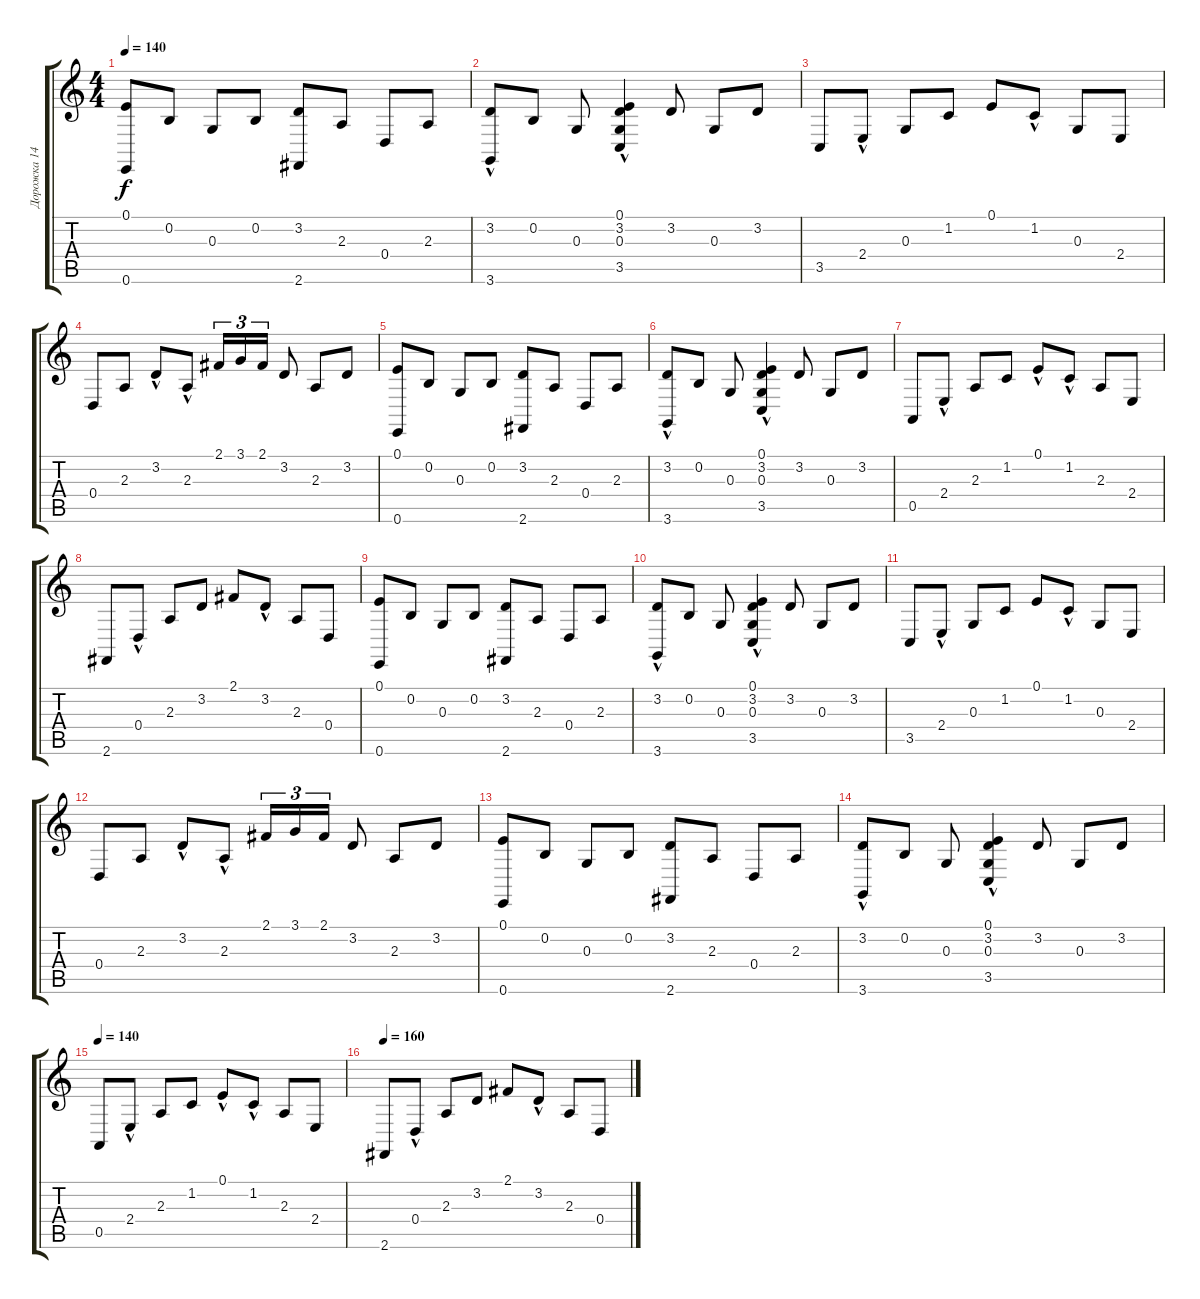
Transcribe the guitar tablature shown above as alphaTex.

\track ("Дорожка 14" "Дорожка 14") {instrument flute}
\staff {score tabs}
\tuning (E4 B3 G3 D3 A2 E2) {hide}
\ts (4 4)
\tempo 140
\clef g2
\ks c
(0.1 0.6).8{dy f} 0.2.8 0.3.8 0.2.8 (3.2 2.6).8 2.3.8 0.4.8 2.3.8 |
(3.2{hac} 3.6{hac}).8 0.2.8 0.3.8 (0.1 3.2 0.3{hac} 3.5).4 3.2.8 0.3.8 3.2.8 |
3.5.8 2.4{hac}.8 0.3.8 1.2.8 0.1.8 1.2{hac}.8 0.3.8 2.4.8 |
0.4.8 2.3.8 3.2{hac}.8 2.3{hac}.8 2.1.16{tu (3 2)} 3.1.16{tu (3 2)} 2.1.16{tu (3 2)} 3.2.8 2.3.8 3.2.8 |
(0.1 0.6).8 0.2.8 0.3.8 0.2.8 (3.2 2.6).8 2.3.8 0.4.8 2.3.8 |
(3.2{hac} 3.6{hac}).8 0.2.8 0.3.8 (0.1 3.2 0.3{hac} 3.5).4 3.2.8 0.3.8 3.2.8 |
0.5.8 2.4{hac}.8 2.3.8 1.2.8 0.1{hac}.8 1.2{hac}.8 2.3.8 2.4.8 |
2.6.8 0.4{hac}.8 2.3.8 3.2.8 2.1.8 3.2{hac}.8 2.3.8 0.4.8 |
(0.1 0.6).8 0.2.8 0.3.8 0.2.8 (3.2 2.6).8 2.3.8 0.4.8 2.3.8 |
(3.2{hac} 3.6{hac}).8 0.2.8 0.3.8 (0.1 3.2 0.3{hac} 3.5).4 3.2.8 0.3.8 3.2.8 |
3.5.8 2.4{hac}.8 0.3.8 1.2.8 0.1.8 1.2{hac}.8 0.3.8 2.4.8 |
0.4.8 2.3.8 3.2{hac}.8 2.3{hac}.8 2.1.16{tu (3 2)} 3.1.16{tu (3 2)} 2.1.16{tu (3 2)} 3.2.8 2.3.8 3.2.8 |
(0.1 0.6).8 0.2.8 0.3.8 0.2.8 (3.2 2.6).8 2.3.8 0.4.8 2.3.8 |
(3.2{hac} 3.6{hac}).8 0.2.8 0.3.8 (0.1 3.2 0.3{hac} 3.5).4 3.2.8 0.3.8 3.2.8 |
\tempo 140
0.5.8 2.4{hac}.8 2.3.8 1.2.8 0.1{hac}.8 1.2{hac}.8 2.3.8 2.4.8 |
\tempo 160
2.6.8 0.4{hac}.8 2.3.8 3.2.8 2.1.8 3.2{hac}.8 2.3.8 0.4.8
